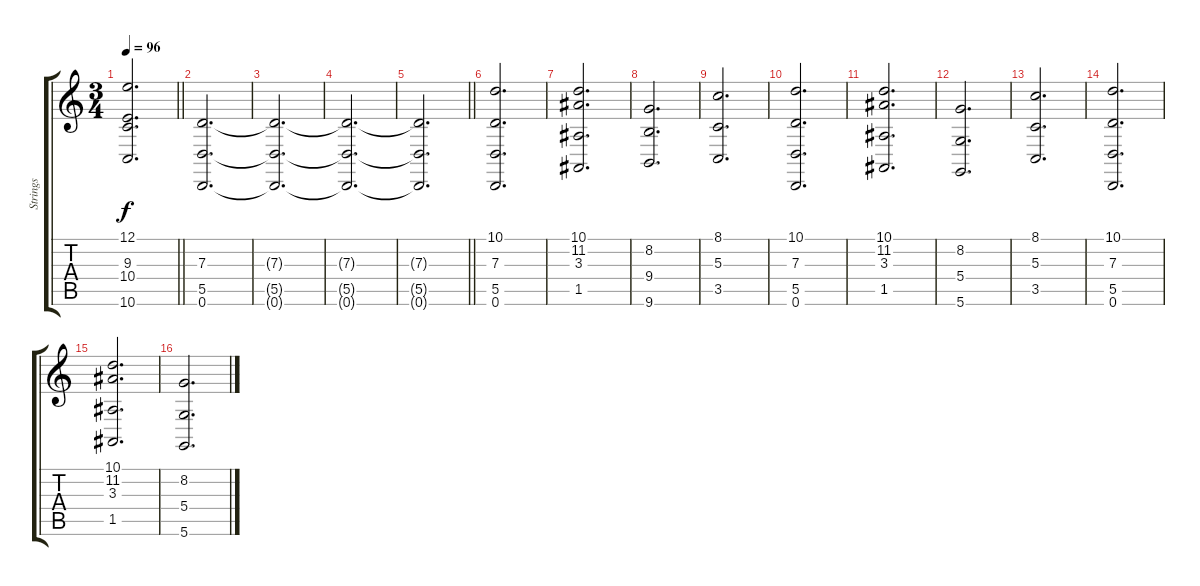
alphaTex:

\track ("Strings" "Strings") {instrument stringensemble1}
\staff {score tabs}
\tuning (E4 B3 G3 D3 A2 D2) {hide}
\ts (3 4)
\tempo 96
\clef g2
\barLineRight lightlight
\ks c
(12.1 9.3 10.4 10.6).2{d dy f} |
(7.3 5.5 0.6).2{d volume 11} |
(7.3{t} 5.5{t} 0.6{t}).2{d} |
(7.3{t} 5.5{t} 0.6{t}).2{d} |
\barLineRight lightlight
(7.3{t} 5.5{t} 0.6{t}).2{d} |
(10.1 7.3 5.5 0.6).2{d volume 12} |
(10.1 11.2 3.3 1.5).2{d} |
(8.2 9.4 9.6).2{d} |
(8.1 5.3 3.5).2{d} |
(10.1 7.3 5.5 0.6).2{d} |
(10.1 11.2 3.3 1.5).2{d} |
(8.2 5.4 5.6).2{d} |
(8.1 5.3 3.5).2{d} |
(10.1 7.3 5.5 0.6).2{d} |
(10.1 11.2 3.3 1.5).2{d} |
(8.2 5.4 5.6).2{d}
